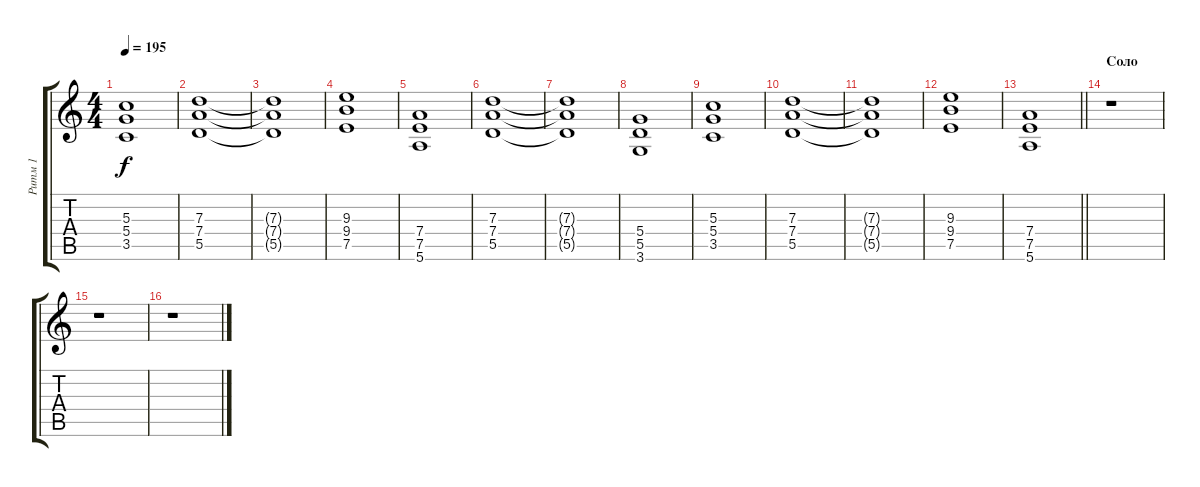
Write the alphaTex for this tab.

\track ("Ритм 1" "Ритм 1") {instrument distortionguitar}
\staff {score tabs}
\tuning (E4 B3 G3 D3 A2 E2) {hide}
\ts (4 4)
\tempo 195
\clef g2
\ks c
(5.3 5.4 3.5).1{dy f} |
(7.3 7.4 5.5).1 |
(7.3{t} 7.4{t} 5.5{t}).1 |
(9.3 9.4 7.5).1 |
(7.4 7.5 5.6).1 |
(7.3 7.4 5.5).1 |
(7.3{t} 7.4{t} 5.5{t}).1 |
(5.4 5.5 3.6).1 |
(5.3 5.4 3.5).1 |
(7.3 7.4 5.5).1 |
(7.3{t} 7.4{t} 5.5{t}).1 |
(9.3 9.4 7.5).1 |
\barLineRight lightlight
(7.4 7.5 5.6).1 |
\section ("" "Соло")
r.1 |
r.1 |
r.1
